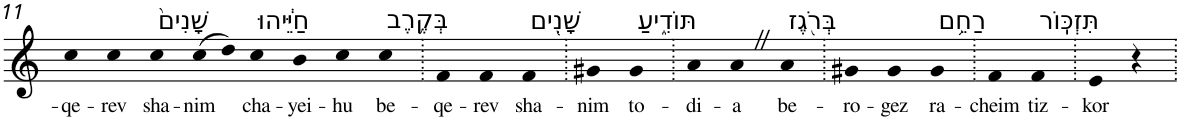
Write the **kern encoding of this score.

**kern	**text
*part1	*part1
*staff1	*staff1
*I"Piano	*
*I'Pno	*
!!LO:PB:g=z
*clefG2	*
*k[]	*
=11	=11
!	!LO:LY:b
4cc	-qe-
!	!LO:LY:b
4cc	-rev
!LO:TX:a:t=שָׁנִים֙	!
!	!LO:LY:b
4cc	sha-
!	!LO:LY:b
(>8cc	-nim
8dd)	.
!LO:TX:a:t=חַיֵּ֔יהוּ	!
!	!LO:LY:b
4cc	cha-
!	!LO:LY:b
4b	-yei-
!	!LO:LY:b
4cc	-hu
!LO:TX:a:t=בְּקֶ֥רֶב	!
!	!LO:LY:b
4cc	be-
=12.	=12.
!	!LO:LY:b
4f	-qe-
!	!LO:LY:b
4f	-rev
!LO:TX:a:t=שָׁנִ֖ים	!
!	!LO:LY:b
4f	sha-
=13.	=13.
!	!LO:LY:b
4g#X	-nim
!LO:TX:a:t=תּוֹדִ֑יעַ	!
!	!LO:LY:b
4g#	to-
=14.	=14.
!	!LO:LY:b
4a	-di-
!	!LO:LY:b
4aZ	-a
!LO:TX:a:t=בְּרֹ֖גֶז	!
!	!LO:LY:b
4a	be-
=15.	=15.
!	!LO:LY:b
4g#X	-ro-
!	!LO:LY:b
4g#	-gez
!LO:TX:a:t=רַחֵ֥ם	!
!	!LO:LY:b
4g#	ra-
=16.	=16.
!	!LO:LY:b
4f	-cheim
!LO:TX:a:t=תִּזְכּֽוֹר	!
!	!LO:LY:b
4f	tiz-
=17.	=17.
!	!LO:LY:b
4e	-kor
4r	.
=.	=.
*-	*-
